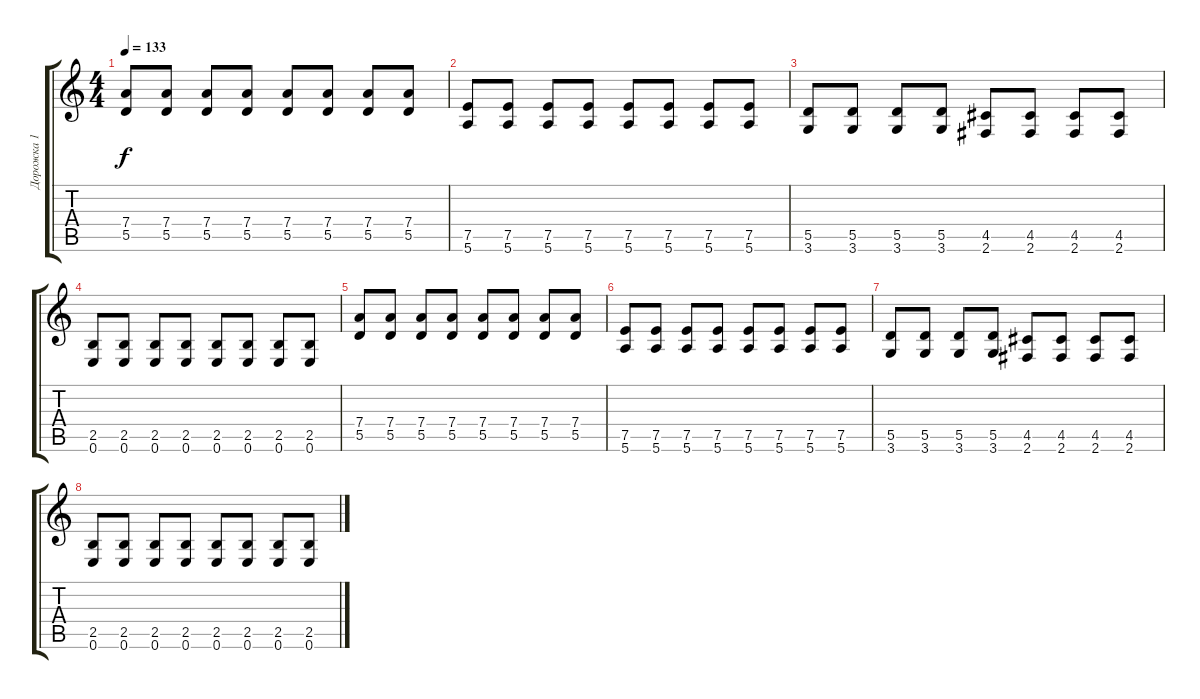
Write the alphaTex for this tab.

\track ("Дорожка 1" "Дорожка 1") {instrument overdrivenguitar}
\staff {score tabs}
\tuning (E4 B3 G3 D3 A2 E2) {hide}
\ts (4 4)
\tempo 133
\clef g2
\ks c
(7.4 5.5).8{dy f} (7.4 5.5).8 (7.4 5.5).8 (7.4 5.5).8 (7.4 5.5).8 (7.4 5.5).8 (7.4 5.5).8 (7.4 5.5).8 |
(7.5 5.6).8 (7.5 5.6).8 (7.5 5.6).8 (7.5 5.6).8 (7.5 5.6).8 (7.5 5.6).8 (7.5 5.6).8 (7.5 5.6).8 |
(5.5 3.6).8 (5.5 3.6).8 (5.5 3.6).8 (5.5 3.6).8 (4.5 2.6).8 (4.5 2.6).8 (4.5 2.6).8 (4.5 2.6).8 |
(2.5 0.6).8 (2.5 0.6).8 (2.5 0.6).8 (2.5 0.6).8 (2.5 0.6).8 (2.5 0.6).8 (2.5 0.6).8 (2.5 0.6).8 |
(7.4 5.5).8 (7.4 5.5).8 (7.4 5.5).8 (7.4 5.5).8 (7.4 5.5).8 (7.4 5.5).8 (7.4 5.5).8 (7.4 5.5).8 |
(7.5 5.6).8 (7.5 5.6).8 (7.5 5.6).8 (7.5 5.6).8 (7.5 5.6).8 (7.5 5.6).8 (7.5 5.6).8 (7.5 5.6).8 |
(5.5 3.6).8 (5.5 3.6).8 (5.5 3.6).8 (5.5 3.6).8 (4.5 2.6).8 (4.5 2.6).8 (4.5 2.6).8 (4.5 2.6).8 |
(2.5 0.6).8 (2.5 0.6).8 (2.5 0.6).8 (2.5 0.6).8 (2.5 0.6).8 (2.5 0.6).8 (2.5 0.6).8 (2.5 0.6).8
